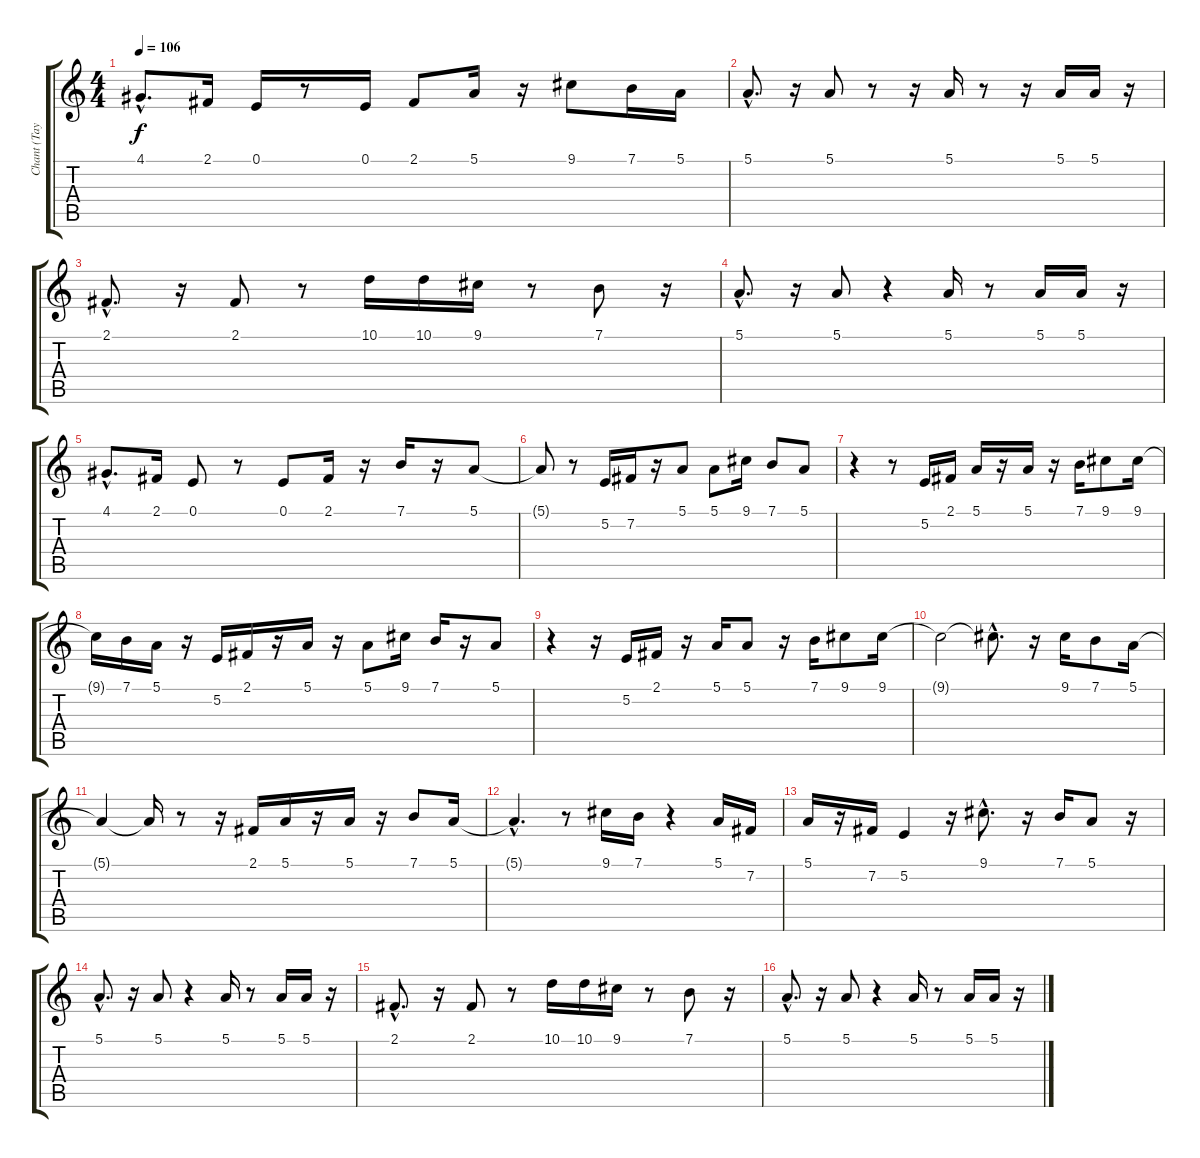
\track ("Chant (Taylor)" "Chant (Tay") {instrument lead2sawtooth}
\staff {score tabs}
\tuning (E4 B3 G3 D3 A2 E2) {hide}
\ts (4 4)
\tempo 106
\clef g2
\ks c
4.1{hac}.8{d dy f} 2.1.16 0.1.16 r.8 0.1.16 2.1.8 5.1.16 r.16 9.1.8 7.1.16 5.1.16 |
5.1{hac}.8{d} r.16 5.1.8 r.8 r.16 5.1.16 r.8 r.16 5.1.16 5.1.16 r.16 |
2.1{hac}.8{d} r.16 2.1.8 r.8 10.1.16 10.1.16 9.1.16 r.8 7.1.8 r.16 |
5.1{hac}.8{d} r.16 5.1.8 r.4 5.1.16 r.8 5.1.16 5.1.16 r.16 |
4.1{hac}.8{d} 2.1.16 0.1.8 r.8 0.1.8 2.1.16 r.16 7.1.16 r.16 5.1.8 |
5.1{t}.8 r.8 5.2.16 7.2.16 r.16 5.1.8 5.1.8 9.1.16 7.1.8 5.1.8 |
r.4 r.8 5.2.16 2.1.16 5.1.16 r.16 5.1.16 r.16 7.1.16 9.1.8 9.1.16 |
9.1{t}.16 7.1.16 5.1.16 r.16 5.2.16 2.1.16 r.16 5.1.16 r.16 5.1.8 9.1.16 7.1.16 r.16 5.1.8 |
r.4 r.16 5.2.16 2.1.16 r.16 5.1.16 5.1.8 r.16 7.1.16 9.1.8 9.1.16 |
9.1{t}.2 9.1{hac t}.8{d} r.16 9.1.16 7.1.8 5.1.16 |
5.1{t}.4 5.1{t}.16 r.8 r.16 2.1.16 5.1.16 r.16 5.1.16 r.16 7.1.8 5.1.16 |
5.1{hac t}.4{d} r.8 9.1.16 7.1.16 r.4 5.1.16 7.2.16 |
5.1.16 r.16 7.2.16 5.2.4 r.16 9.1{hac}.8{d} r.16 7.1.16 5.1.8 r.16 |
5.1{hac}.8{d} r.16 5.1.8 r.4 5.1.16 r.8 5.1.16 5.1.16 r.16 |
2.1{hac}.8{d} r.16 2.1.8 r.8 10.1.16 10.1.16 9.1.16 r.8 7.1.8 r.16 |
5.1{hac}.8{d} r.16 5.1.8 r.4 5.1.16 r.8 5.1.16 5.1.16 r.16
